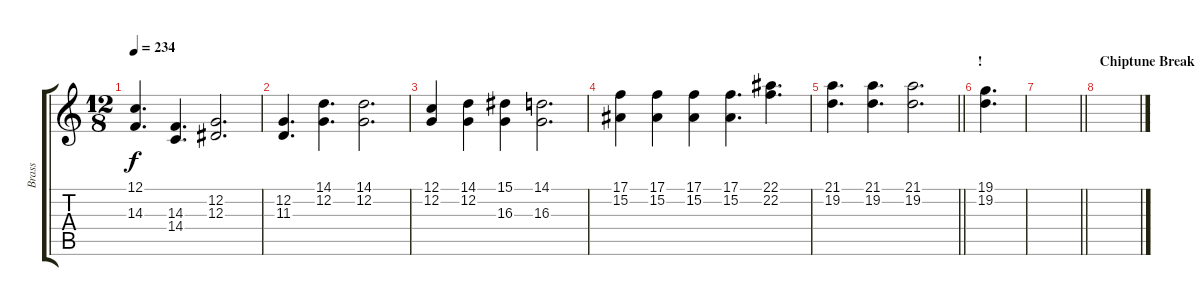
\track ("Brass" "Brass") {instrument brasssection}
\staff {score tabs}
\tuning (C4 G3 Eb3 Bb2 F2 C2) {hide}
\ts (12 8)
\tempo 234
\clef g2
\ks c
(12.1 14.3).4{d dy f} (14.3 14.4).4{d} (12.2 12.3).2{d} |
(12.2 11.3).4{d} (14.1 12.2).4{d} (14.1 12.2).2{d} |
(12.1 12.2).4 (14.1 12.2).4 (15.1 16.3).4 (14.1 16.3).2{d} |
(17.1 15.2).4 (17.1 15.2).4 (17.1 15.2).4 (17.1 15.2).4{d} (22.1 22.2).4{d} |
\barLineRight lightlight
(21.1 19.2).4{d} (21.1 19.2).4{d} (21.1 19.2).2{d} |
\section ("" "!")
(19.1 19.2).4{d} |
\barLineRight lightlight
|
\section ("" "Chiptune Break")
